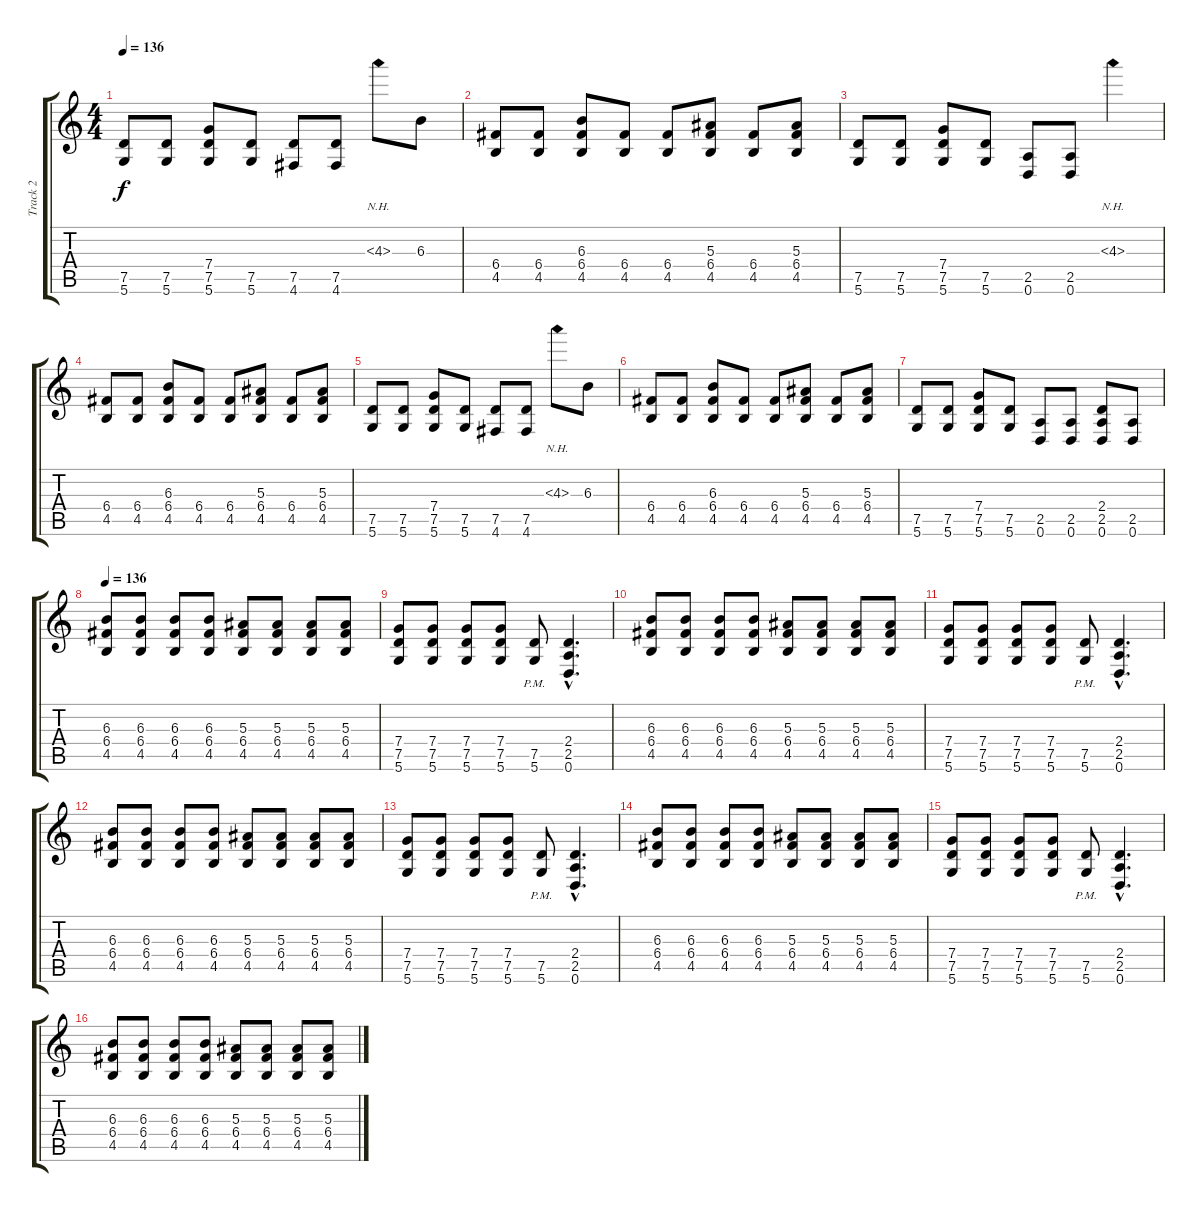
\track ("Track 2" "Track 2") {instrument distortionguitar}
\staff {score tabs}
\tuning (D4 A3 F3 C3 G2 D2) {hide}
\ts (4 4)
\tempo 136
\clef g2
\ks c
(7.5 5.6).8{dy f} (7.5 5.6).8 (7.4 7.5 5.6).8 (7.5 5.6).8 (7.5 4.6).8 (7.5 4.6).8 4.3{nh}.8 6.3.8 |
(6.4 4.5).8 (6.4 4.5).8 (6.3 6.4 4.5).8 (6.4 4.5).8 (6.4 4.5).8 (5.3 6.4 4.5).8 (6.4 4.5).8 (5.3 6.4 4.5).8 |
(7.5 5.6).8 (7.5 5.6).8 (7.4 7.5 5.6).8 (7.5 5.6).8 (2.5 0.6).8 (2.5 0.6).8 4.3{nh}.4 |
(6.4 4.5).8 (6.4 4.5).8 (6.3 6.4 4.5).8 (6.4 4.5).8 (6.4 4.5).8 (5.3 6.4 4.5).8 (6.4 4.5).8 (5.3 6.4 4.5).8 |
(7.5 5.6).8 (7.5 5.6).8 (7.4 7.5 5.6).8 (7.5 5.6).8 (7.5 4.6).8 (7.5 4.6).8 4.3{nh}.8 6.3.8 |
(6.4 4.5).8 (6.4 4.5).8 (6.3 6.4 4.5).8 (6.4 4.5).8 (6.4 4.5).8 (5.3 6.4 4.5).8 (6.4 4.5).8 (5.3 6.4 4.5).8 |
(7.5 5.6).8 (7.5 5.6).8 (7.4 7.5 5.6).8 (7.5 5.6).8 (2.5 0.6).8 (2.5 0.6).8 (2.4 2.5 0.6).8 (2.5 0.6).8 |
\tempo 136
(6.3 6.4 4.5).8 (6.3 6.4 4.5).8 (6.3 6.4 4.5).8 (6.3 6.4 4.5).8 (5.3 6.4 4.5).8 (5.3 6.4 4.5).8 (5.3 6.4 4.5).8 (5.3 6.4 4.5).8 |
(7.4 7.5 5.6).8 (7.4 7.5 5.6).8 (7.4 7.5 5.6).8 (7.4 7.5 5.6).8 (7.5{pm} 5.6{pm}).8 (2.4{hac} 2.5{hac} 0.6{hac}).4{d} |
(6.3 6.4 4.5).8 (6.3 6.4 4.5).8 (6.3 6.4 4.5).8 (6.3 6.4 4.5).8 (5.3 6.4 4.5).8 (5.3 6.4 4.5).8 (5.3 6.4 4.5).8 (5.3 6.4 4.5).8 |
(7.4 7.5 5.6).8 (7.4 7.5 5.6).8 (7.4 7.5 5.6).8 (7.4 7.5 5.6).8 (7.5{pm} 5.6{pm}).8 (2.4{hac} 2.5{hac} 0.6{hac}).4{d} |
(6.3 6.4 4.5).8 (6.3 6.4 4.5).8 (6.3 6.4 4.5).8 (6.3 6.4 4.5).8 (5.3 6.4 4.5).8 (5.3 6.4 4.5).8 (5.3 6.4 4.5).8 (5.3 6.4 4.5).8 |
(7.4 7.5 5.6).8 (7.4 7.5 5.6).8 (7.4 7.5 5.6).8 (7.4 7.5 5.6).8 (7.5{pm} 5.6{pm}).8 (2.4{hac} 2.5{hac} 0.6{hac}).4{d} |
(6.3 6.4 4.5).8 (6.3 6.4 4.5).8 (6.3 6.4 4.5).8 (6.3 6.4 4.5).8 (5.3 6.4 4.5).8 (5.3 6.4 4.5).8 (5.3 6.4 4.5).8 (5.3 6.4 4.5).8 |
(7.4 7.5 5.6).8 (7.4 7.5 5.6).8 (7.4 7.5 5.6).8 (7.4 7.5 5.6).8 (7.5{pm} 5.6{pm}).8 (2.4{hac} 2.5{hac} 0.6{hac}).4{d} |
(6.3 6.4 4.5).8 (6.3 6.4 4.5).8 (6.3 6.4 4.5).8 (6.3 6.4 4.5).8 (5.3 6.4 4.5).8 (5.3 6.4 4.5).8 (5.3 6.4 4.5).8 (5.3 6.4 4.5).8
